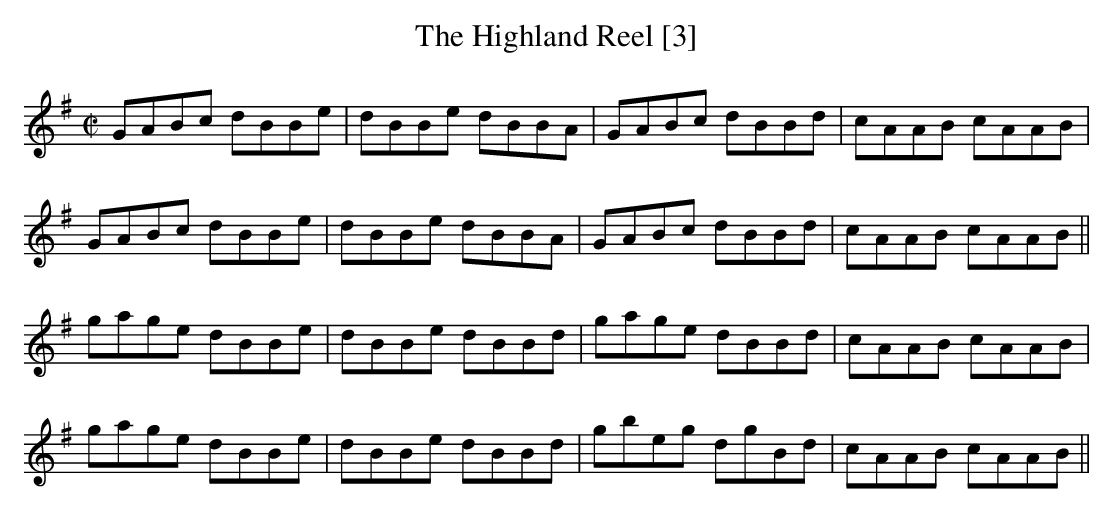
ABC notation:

X:1
T:Highland Reel [3], The
M:C|
L:1/8
K:G
GABc dBBe|dBBe dBBA|GABc dBBd|cAAB cAAB|
GABc dBBe|dBBe dBBA|GABc dBBd|cAAB cAAB||
gage dBBe|dBBe dBBd|gage dBBd|cAAB cAAB|
gage dBBe|dBBe dBBd|gbeg dgBd|cAAB cAAB||
